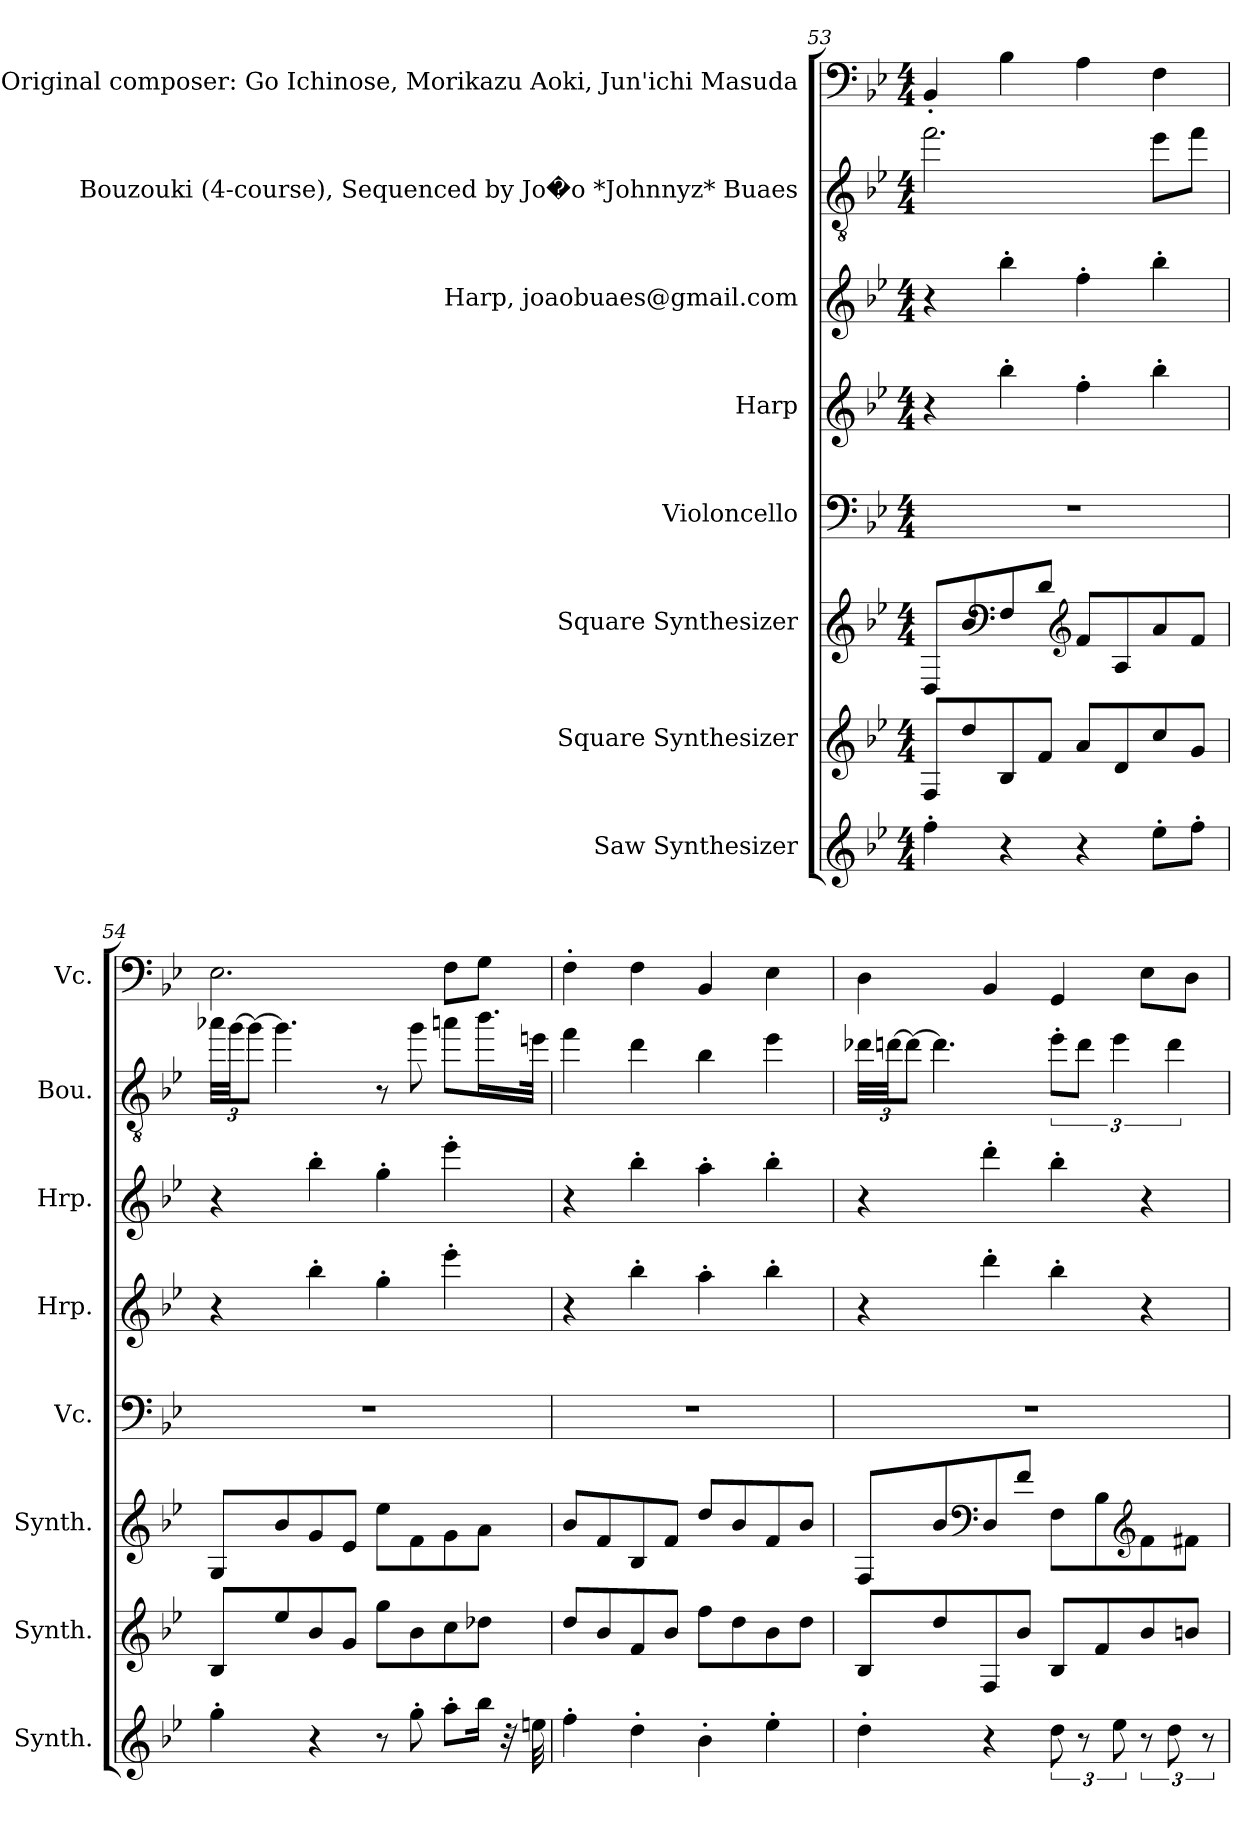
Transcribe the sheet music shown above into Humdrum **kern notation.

**kern	**kern	**kern	**kern	**kern	**kern	**kern	**kern
*part8	*part7	*part6	*part5	*part4	*part3	*part2	*part1
*staff8	*staff7	*staff6	*staff5	*staff4	*staff3	*staff2	*staff1
*I"Saw Synthesizer	*I"Square Synthesizer	*I"Square Synthesizer	*I"Violoncello	*I"Harp	*I"Harp, joaobuaes@gmail.com	*I"Bouzouki (4-course), Sequenced by Jo�o *Johnnyz* Buaes	*I"Violoncello, Original composer: Go Ichinose, Morikazu Aoki, Jun'ichi Masuda
*I'Synth.	*I'Synth.	*I'Synth.	*I'Vc.	*I'Hrp.	*I'Hrp.	*I'Bou.	*I'Vc.
*clefG2	*clefG2	*clefG2	*clefF4	*clefG2	*clefG2	*clefGv2	*clefF4
*k[b-e-]	*k[b-e-]	*k[b-e-]	*k[b-e-]	*k[b-e-]	*k[b-e-]	*k[b-e-]	*k[b-e-]
*M4/4	*M4/4	*M4/4	*M4/4	*M4/4	*M4/4	*M4/4	*M4/4
=53	=53	=53	=53	=53	=53	=53	=53
4ff'\	8F/L	8D/L	1r	4r	4r	2.ff\	4BB-'/
.	8dd/	8b-/	.	.	.	.	.
*	*	*clefF4	*	*	*	*	*
4r	8B-/	8F/	.	4bb-'\	4bb-'\	.	4B-\
.	8f/J	8d/J	.	.	.	.	.
*	*	*clefG2	*	*	*	*	*
4r	8a/L	8f/L	.	4ff'\	4ff'\	.	4A\
.	8d/	8A/	.	.	.	.	.
8ee-'\L	8cc/	8a/	.	4bb-'\	4bb-'\	8ee-\L	4F\
8ff'\J	8g/J	8f/J	.	.	.	8ff\J	.
=54	=54	=54	=54	=54	=54	=54	=54
*	*	*	*	*	*	*Xbrackettup	*
4gg'\	8B-/L	8G/L	1r	4r	4r	48aa-X\LLL	2.E-\
.	.	.	.	.	.	[48gg\JJ	.
.	.	.	.	.	.	12gg\J_	.
.	8ee-/	8b-/	.	.	.	4.gg\]	.
4r	8b-/	8g/	.	4bb-'\	4bb-'\	.	.
.	8g/J	8e-/J	.	.	.	.	.
8r	8gg\L	8ee-\L	.	4gg'\	4gg'\	8r	.
8gg'\	8b-\	8f\	.	.	.	8gg\	.
8aa'\L	8cc\	8g\	.	4eee-'\	4eee-'\	8aan\L	8F\L
16bb-\Jk	8dd-X\J	8a\J	.	.	.	16.bb-\L	8G\J
32r	.	.	.	.	.	.	.
32een\	.	.	.	.	.	32een\JJk	.
!!LO:PB:g=z
=55	=55	=55	=55	=55	=55	=55	=55
4ff'\	8dd/L	8b-/L	1r	4r	4r	4ff\	4F'\
.	8b-/	8f/	.	.	.	.	.
4dd'\	8f/	8B-/	.	4bb-'\	4bb-'\	4dd\	4F\
.	8b-/J	8f/J	.	.	.	.	.
4b-'\	8ff\L	8dd/L	.	4aa'\	4aa'\	4b-\	4BB-/
.	8dd\	8b-/	.	.	.	.	.
4ee-'\	8b-\	8f/	.	4bb-'\	4bb-'\	4ee-\	4E-\
.	8dd\J	8b-/J	.	.	.	.	.
=56	=56	=56	=56	=56	=56	=56	=56
4dd'\	8B-/L	8F/L	1r	4r	4r	48dd-X\LLL	4D\
.	.	.	.	.	.	[48ddn\JJ	.
.	.	.	.	.	.	12dd\J_	.
.	8dd/	8b-/	.	.	.	4.dd\]	.
*	*	*clefF4	*	*	*	*	*
4r	8F/	8D/	.	4ddd'\	4ddd'\	.	4BB-/
.	8b-/J	8f/J	.	.	.	.	.
*	*	*	*	*	*	*brackettup	*
12dd\	8B-/L	8F\L	.	4bb-'\	4bb-'\	12ee-'\L	4GG/
12r	.	.	.	.	.	12dd\J	.
.	8f/	8B-\	.	.	.	.	.
12ee-\	.	.	.	.	.	6ee-\	.
*	*	*clefG2	*	*	*	*	*
12r	8b-/	8f\	.	4r	4r	.	8E-\L
12dd\	.	.	.	.	.	6dd\	.
.	8bn/J	8f#X\J	.	.	.	.	8D\J
12r	.	.	.	.	.	.	.
=	=	=	=	=	=	=	=
*-	*-	*-	*-	*-	*-	*-	*-
